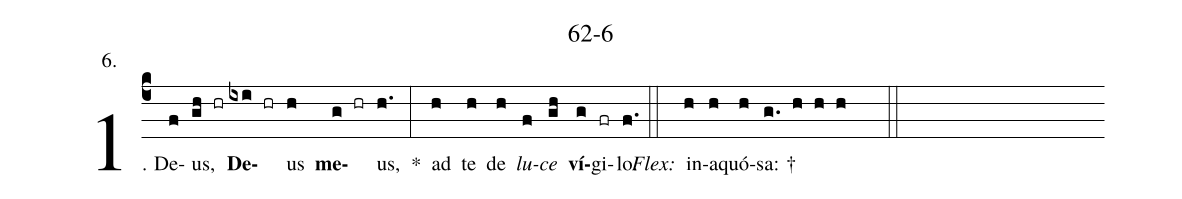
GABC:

name: 62-6;
annotation: 6.;
%%
(c4)1. De(f)us,(gh hr) <b>De</b>(ixi hr)us(h) <b>me</b>(g hr)us,(h.) *(:) ad(h) te(h) de(h) <i>lu</i>(f)<i>ce</i>(gh) <b>ví</b>(g)gi(fr)lo.(f.) (::)
<i>Flex:</i>()  in(h)a(h)quó(h)sa: †(g. h h h  ::)
